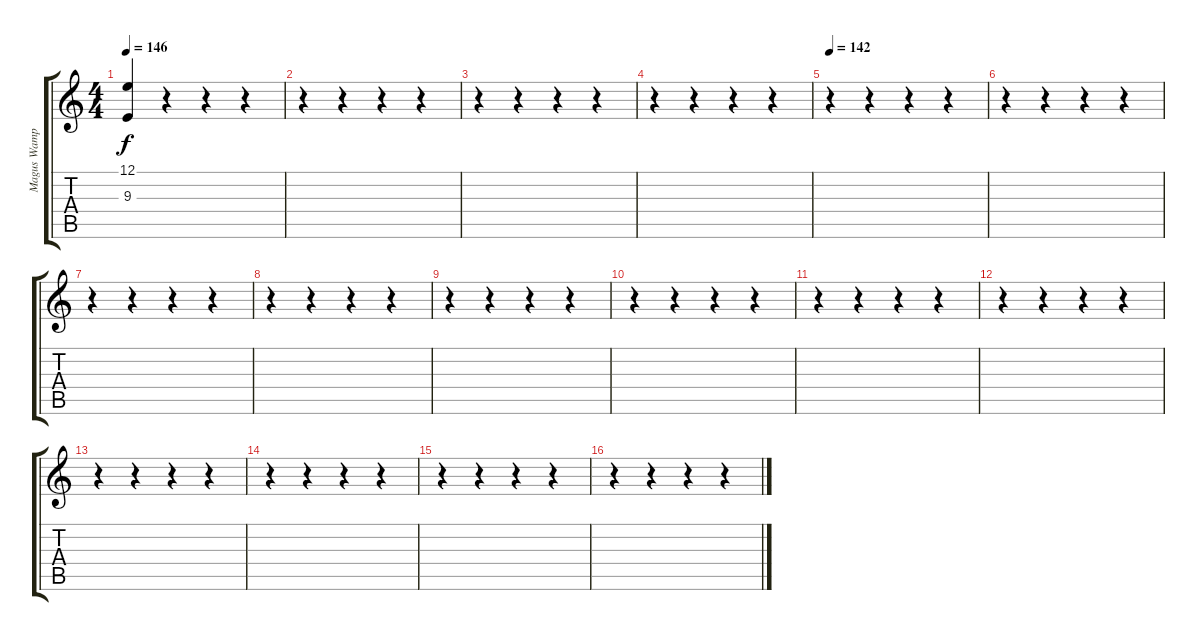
\track ("Magus Wampyr Daoloth" "Magus Wamp") {instrument stringensemble1}
\staff {score tabs}
\tuning (E4 B3 G3 D3 A2 E2) {hide}
\ts (4 4)
\tempo 146
\clef g2
\ks c
(12.1 9.3).4{dy f volume 5} r.4 r.4 r.4 |
r.4 r.4 r.4 r.4 |
r.4 r.4 r.4 r.4 |
r.4 r.4 r.4 r.4 |
\tempo 142
r.4 r.4 r.4 r.4 |
r.4 r.4 r.4 r.4 |
r.4 r.4 r.4 r.4 |
r.4 r.4 r.4 r.4 |
r.4 r.4 r.4 r.4 |
r.4 r.4 r.4 r.4 |
r.4 r.4 r.4 r.4 |
r.4 r.4 r.4 r.4 |
r.4 r.4 r.4 r.4 |
r.4 r.4 r.4 r.4 |
r.4 r.4 r.4 r.4 |
r.4 r.4 r.4 r.4
